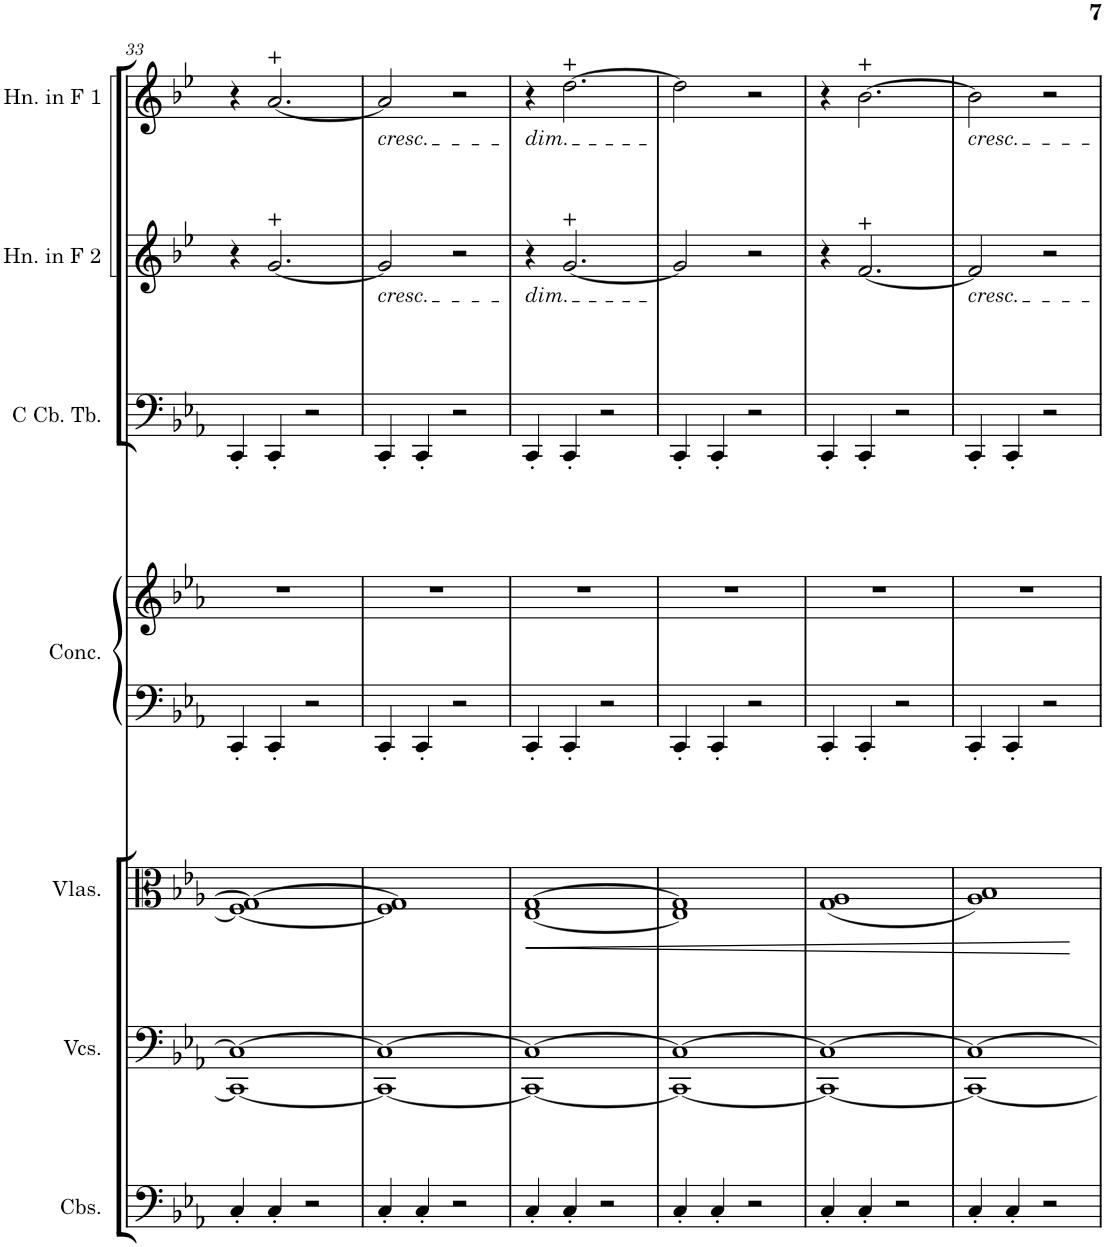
**kern	**kern	**kern	**dynam	**kern	**kern	**kern	**kern	**kern
*part7	*part6	*part5	*part5	*part4	*part4	*part3	*part2	*part1
*staff8	*staff7	*staff6	*staff6	*staff5	*staff4	*staff3	*staff2	*staff1
*I"Contrabasses	*I"Violoncellos	*I"Violas	*	*I"Concertina	*	*I"C Contrabass Tuba	*I"Horn in F 2	*I"Horn in F 1
*I'Cbs.	*I'Vcs.	*I'Vlas.	*	*I'Conc.	*	*I'C Cb. Tb.	*I'Hn. in F 2	*I'Hn. in F 1
!!LO:PB:g=z
*clefF4	*clefF4	*clefC3	*	*clefF4	*clefG2	*clefF4	*clefG2	*clefG2
*Trd7c12	*	*	*	*	*	*	*Trd4c7	*Trd4c7
*k[b-e-a-]	*k[b-e-a-]	*k[b-e-a-]	*	*k[b-e-a-]	*k[b-e-a-]	*k[b-e-a-]	*k[b-e-]	*k[b-e-]
*M4/4	*M4/4	*M4/4	*	*M4/4	*M4/4	*M4/4	*M4/4	*M4/4
=33	=33	=33	=33	=33	=33	=33	=33	=33
4C'/	1CC_ 1C_	1F_ 1G_	.	4CC'/	1r	4CC'/	4r	4r
4C'/	.	.	.	4CC'/	.	4CC'/	[2.g/	[2.a/
2r	.	.	.	2r	.	2r	.	.
=34	=34	=34	=34	=34	=34	=34	=34	=34
!	!	!	!	!	!	!	!	!LO:TX:b:i:t=cresc.
!	!	!	!	!	!	!	!LO:TX:b:i:t=cresc.	!
4C'/	1CC_ 1C_	1F] 1G]	.	4CC'/	1r	4CC'/	2g/]	2a/]
4C'/	.	.	.	4CC'/	.	4CC'/	.	.
2r	.	.	.	2r	.	2r	2r	2r
=35	=35	=35	=35	=35	=35	=35	=35	=35
!	!	!	!	!	!	!	!	!LO:TX:b:i:t=dim.
!	!	!	!	!	!	!	!LO:TX:b:i:t=dim.	!
!	!	!	!LO:HP:b	!	!	!	!	!
4C'/	1CC_ 1C_	[1E- [1G	<	4CC'/	1r	4CC'/	4r	4r
4C'/	.	.	.	4CC'/	.	4CC'/	[2.g/	[2.dd\
2r	.	.	.	2r	.	2r	.	.
=36	=36	=36	=36	=36	=36	=36	=36	=36
4C'/	1CC_ 1C_	1E-] 1G]	.	4CC'/	1r	4CC'/	2g/]	2dd\]
4C'/	.	.	.	4CC'/	.	4CC'/	.	.
2r	.	.	.	2r	.	2r	2r	2r
=37	=37	=37	=37	=37	=37	=37	=37	=37
4C'/	1CC_ 1C_	(1G 1A-	.	4CC'/	1r	4CC'/	4r	4r
4C'/	.	.	.	4CC'/	.	4CC'/	[2.f/	[2.b-\
2r	.	.	.	2r	.	2r	.	.
=38	=38	=38	=38	=38	=38	=38	=38	=38
!	!	!	!	!	!	!	!	!LO:TX:b:i:t=cresc.
!	!	!	!	!	!	!	!LO:TX:b:i:t=cresc.	!
4C'/	1CC_ 1C_	1A- 1B-)	.	4CC'/	1r	4CC'/	2f/]	2b-\]
4C'/	.	.	.	4CC'/	.	4CC'/	.	.
2r	.	.	.	2r	.	2r	2r	2r
.	.	.	[	.	.	.	.	.
=	=	=	=	=	=	=	=	=
*-	*-	*-	*-	*-	*-	*-	*-	*-
